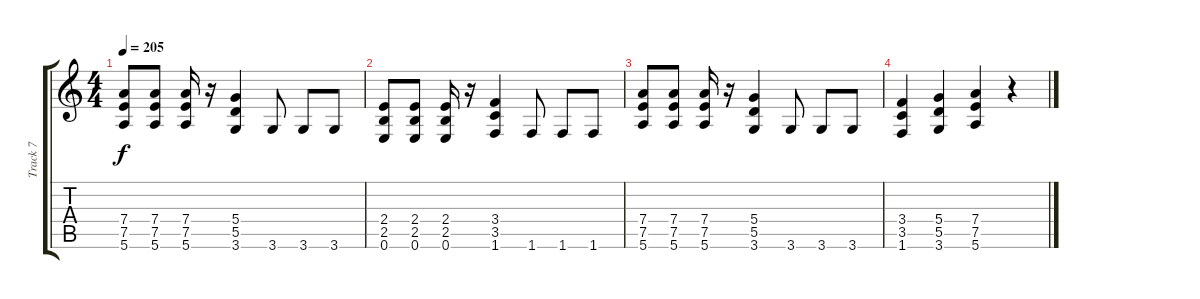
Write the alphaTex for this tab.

\track ("Track 7" "Track 7") {instrument distortionguitar}
\staff {score tabs}
\tuning (E4 B3 G3 D3 A2 E2) {hide}
\ts (4 4)
\tempo 205
\clef g2
\ks c
(7.4 7.5 5.6).8{dy f} (7.4 7.5 5.6).8 (7.4 7.5 5.6).16 r.16 (5.4 5.5 3.6).4 3.6.8 3.6.8 3.6.8 |
(2.4 2.5 0.6).8 (2.4 2.5 0.6).8 (2.4 2.5 0.6).16 r.16 (3.4 3.5 1.6).4 1.6.8 1.6.8 1.6.8 |
(7.4 7.5 5.6).8 (7.4 7.5 5.6).8 (7.4 7.5 5.6).16 r.16 (5.4 5.5 3.6).4 3.6.8 3.6.8 3.6.8 |
(3.4 3.5 1.6).4 (5.4 5.5 3.6).4 (7.4 7.5 5.6).4 r.4
